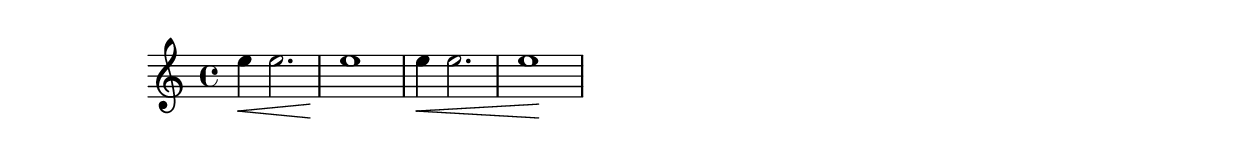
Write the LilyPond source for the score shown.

%% DO NOT EDIT this file manually; it is automatically
%% generated from LSR http://lsr.dsi.unimi.it
%% Make any changes in LSR itself, or in Documentation/snippets/new/ ,
%% and then run scripts/auxiliar/makelsr.py
%%
%% This file is in the public domain.
\version "2.14.0"

\header {
  lsrtags = "expressive-marks, tweaks-and-overrides"

%% Translation of GIT committish: 8b93de6ce951b7b14bc7818f31019524295b990f
  texidoces = "
Si la nota que da fin a un regulador cae sobre la primera parte de
un compás, el regulador se detiene en la línea divisoria
inmediatamente precedente.  Se puede controlar este comportamiento
sobreescribiendo la propiedad @code{'to-barline}.

"
  doctitlees = "Establecer el comportamiento de los reguladores en las barras de compás"


%% Translation of GIT committish: 0a868be38a775ecb1ef935b079000cebbc64de40
texidocde = "
Wenn die Note, an welcher eine Crescendo-Klammer endet, die erste Note
eines Taktes ist, wird die Klammer an der vorhergehenden Taktlinie
beendet.  Dieses Verhalten kann auch mit der Eigenschaft
@code{'to-barline} geändert werden:
"
  doctitlede = "Das Verhalten von Crescendo-Klammern an Taktlinien beeinflussen"

%% Translation of GIT committish: 217cd2b9de6e783f2a5c8a42be9c70a82195ad20
  texidocfr = "
En principe, un soufflet -- (de)crescendo imprimé sous forme graphique --
commence au bord gauche de la note de départ, et se termine au
bord droit de la note d'arrivée.  Cependant, si la note d'arrivée
est sur un premier temps, le soufflet s'arrêtera au niveau de la
barre de mesure qui la précède.  Ce comportement peut être annulé
en assignant @emph{faux} (@code{#f}) à la propriété @code{'to-barline} :

"
  doctitlefr = "Soufflets et barres de mesure"


  texidoc = "
If the note which ends a hairpin falls on a downbeat, the hairpin stops
at the bar line immediately preceding.  This behavior can be controlled
by overriding the @code{'to-barline} property.

"
  doctitle = "Setting hairpin behavior at bar lines"
} % begin verbatim

\relative c'' {
  e4\< e2.
  e1\!
  \override Hairpin #'to-barline = ##f
  e4\< e2.
  e1\!
}
